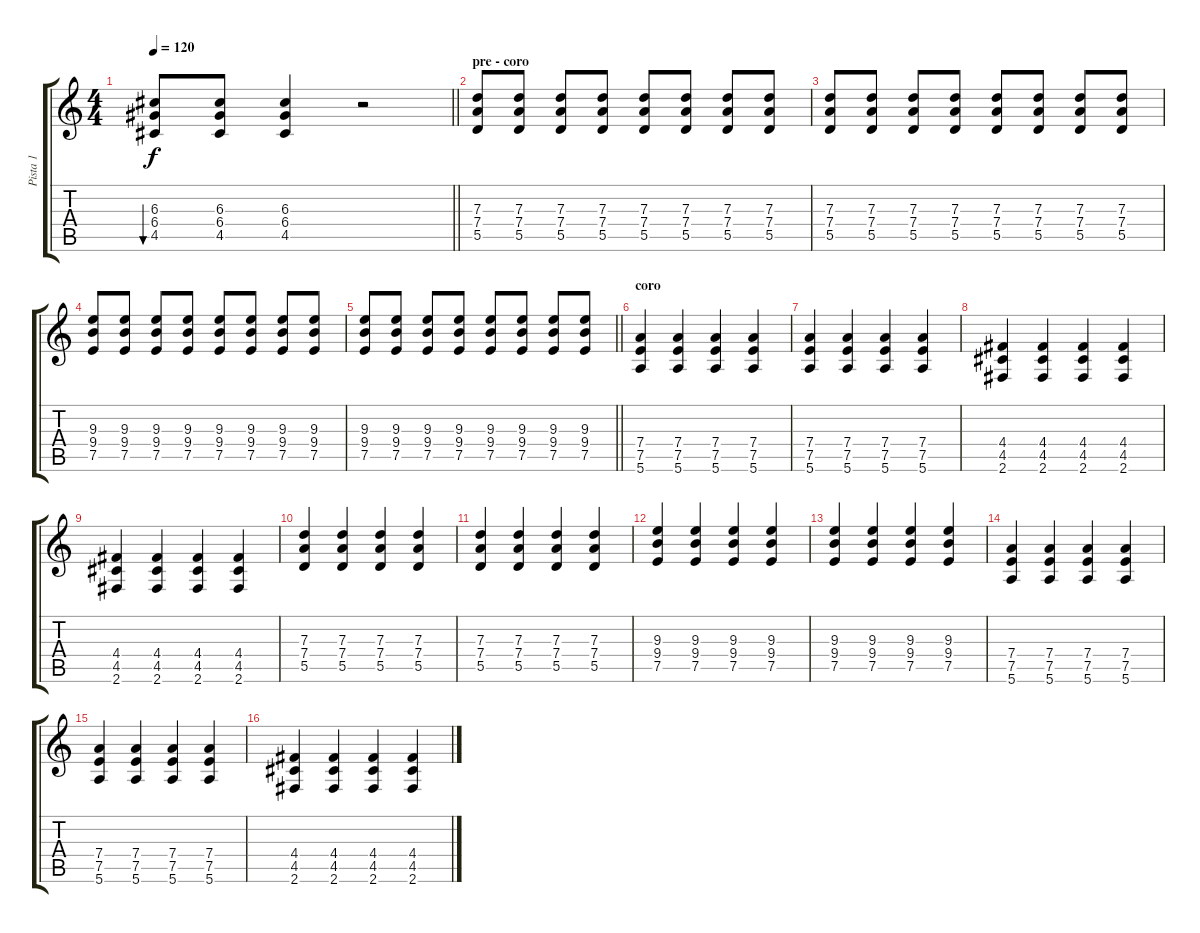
\track ("Pista 1" "Pista 1") {instrument overdrivenguitar}
\staff {score tabs}
\tuning (E4 B3 G3 D3 A2 E2) {hide}
\ts (4 4)
\tempo 120
\clef g2
\barLineRight lightlight
\ks c
(6.3 6.4 4.5).8{bu 60 dy f} (6.3 6.4 4.5).8 (6.3 6.4 4.5).4 r.2 |
\section ("" "pre - coro")
(7.3 7.4 5.5).8 (7.3 7.4 5.5).8 (7.3 7.4 5.5).8 (7.3 7.4 5.5).8 (7.3 7.4 5.5).8 (7.3 7.4 5.5).8 (7.3 7.4 5.5).8 (7.3 7.4 5.5).8 |
(7.3 7.4 5.5).8 (7.3 7.4 5.5).8 (7.3 7.4 5.5).8 (7.3 7.4 5.5).8 (7.3 7.4 5.5).8 (7.3 7.4 5.5).8 (7.3 7.4 5.5).8 (7.3 7.4 5.5).8 |
(9.3 9.4 7.5).8 (9.3 9.4 7.5).8 (9.3 9.4 7.5).8 (9.3 9.4 7.5).8 (9.3 9.4 7.5).8 (9.3 9.4 7.5).8 (9.3 9.4 7.5).8 (9.3 9.4 7.5).8 |
\barLineRight lightlight
(9.3 9.4 7.5).8 (9.3 9.4 7.5).8 (9.3 9.4 7.5).8 (9.3 9.4 7.5).8 (9.3 9.4 7.5).8 (9.3 9.4 7.5).8 (9.3 9.4 7.5).8 (9.3 9.4 7.5).8 |
\section ("" "coro")
(7.4 7.5 5.6).4 (7.4 7.5 5.6).4 (7.4 7.5 5.6).4 (7.4 7.5 5.6).4 |
(7.4 7.5 5.6).4 (7.4 7.5 5.6).4 (7.4 7.5 5.6).4 (7.4 7.5 5.6).4 |
(4.4 4.5 2.6).4 (4.4 4.5 2.6).4 (4.4 4.5 2.6).4 (4.4 4.5 2.6).4 |
(4.4 4.5 2.6).4 (4.4 4.5 2.6).4 (4.4 4.5 2.6).4 (4.4 4.5 2.6).4 |
(7.3 7.4 5.5).4 (7.3 7.4 5.5).4 (7.3 7.4 5.5).4 (7.3 7.4 5.5).4 |
(7.3 7.4 5.5).4 (7.3 7.4 5.5).4 (7.3 7.4 5.5).4 (7.3 7.4 5.5).4 |
(9.3 9.4 7.5).4 (9.3 9.4 7.5).4 (9.3 9.4 7.5).4 (9.3 9.4 7.5).4 |
(9.3 9.4 7.5).4 (9.3 9.4 7.5).4 (9.3 9.4 7.5).4 (9.3 9.4 7.5).4 |
(7.4 7.5 5.6).4 (7.4 7.5 5.6).4 (7.4 7.5 5.6).4 (7.4 7.5 5.6).4 |
(7.4 7.5 5.6).4 (7.4 7.5 5.6).4 (7.4 7.5 5.6).4 (7.4 7.5 5.6).4 |
(4.4 4.5 2.6).4 (4.4 4.5 2.6).4 (4.4 4.5 2.6).4 (4.4 4.5 2.6).4
